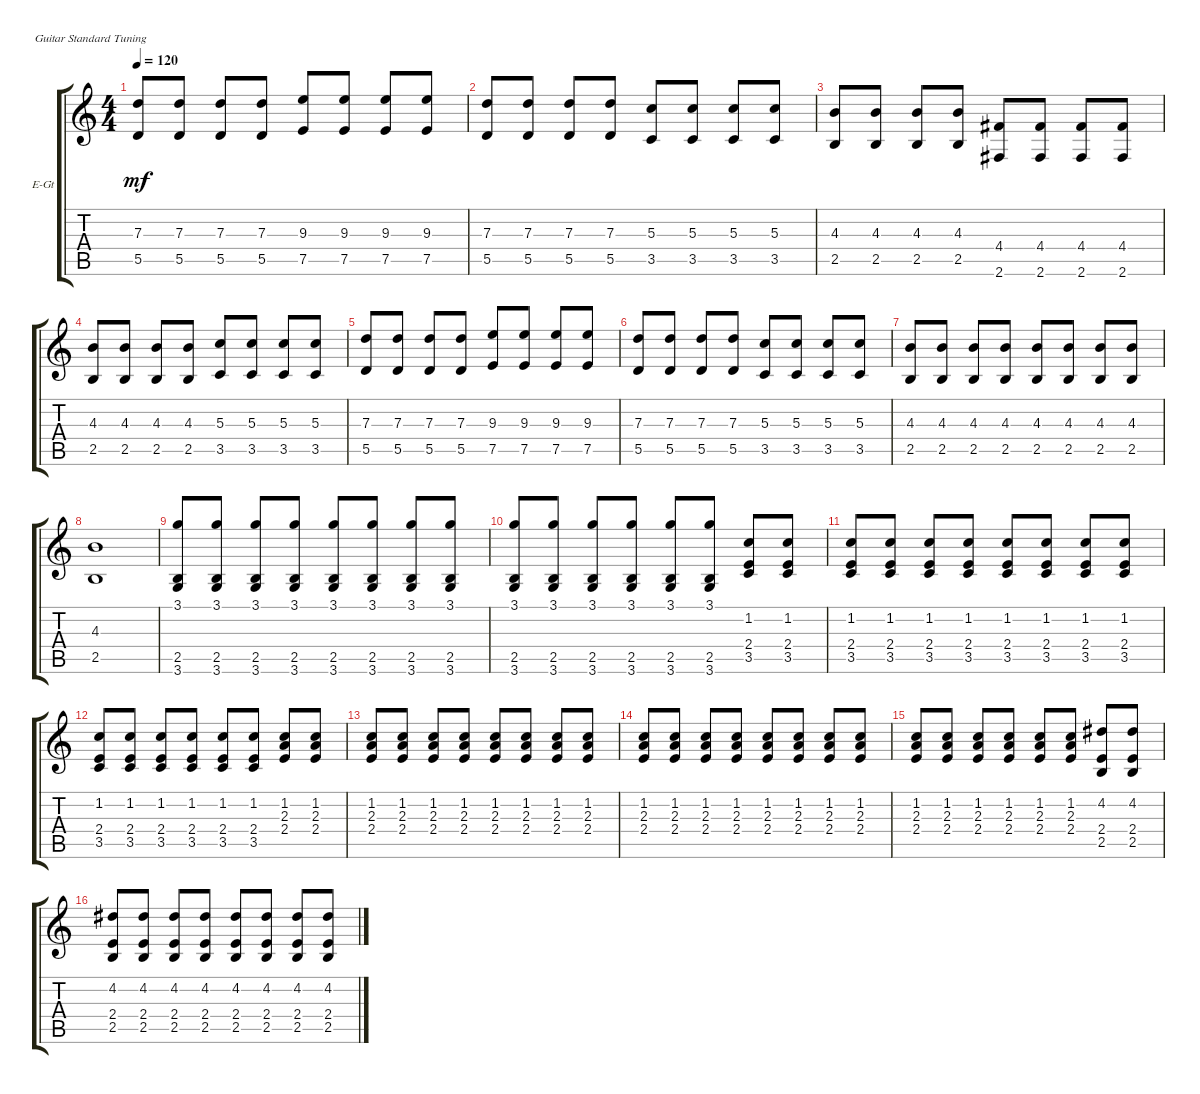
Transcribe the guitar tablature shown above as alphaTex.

\defaultSystemsLayout 4
\bracketExtendMode groupsimilarinstruments
\firstSystemTrackNameOrientation horizontal
\otherSystemsTrackNameOrientation horizontal
\track ("Electric Guitar" "E-Gt") {instrument distortionguitar}
\staff {score tabs}
\tuning (E4 B3 G3 D3 A2 E2)
\ts (4 4)
\tempo 120
\clef g2
\ks c
(5.5 7.3).8{dy mf} (5.5 7.3).8 (5.5 7.3).8 (5.5 7.3).8 (7.5 9.3).8 (7.5 9.3).8 (7.5 9.3).8 (7.5 9.3).8 |
(5.5 7.3).8 (5.5 7.3).8 (5.5 7.3).8 (5.5 7.3).8 (3.5 5.3).8 (3.5 5.3).8 (3.5 5.3).8 (3.5 5.3).8 |
(2.5 4.3).8 (2.5 4.3).8 (2.5 4.3).8 (2.5 4.3).8 (2.6 4.4).8 (2.6 4.4).8 (2.6 4.4).8 (2.6 4.4).8 |
(2.5 4.3).8 (2.5 4.3).8 (2.5 4.3).8 (2.5 4.3).8 (3.5 5.3).8 (3.5 5.3).8 (3.5 5.3).8 (3.5 5.3).8 |
(5.5 7.3).8 (5.5 7.3).8 (5.5 7.3).8 (5.5 7.3).8 (7.5 9.3).8 (7.5 9.3).8 (7.5 9.3).8 (7.5 9.3).8 |
(5.5 7.3).8 (5.5 7.3).8 (5.5 7.3).8 (5.5 7.3).8 (3.5 5.3).8 (3.5 5.3).8 (3.5 5.3).8 (3.5 5.3).8 |
(2.5 4.3).8 (2.5 4.3).8 (2.5 4.3).8 (2.5 4.3).8 (4.3 2.5).8 (4.3 2.5).8 (4.3 2.5).8 (4.3 2.5).8 |
(4.3 2.5).1 |
(2.5 3.6 3.1).8 (2.5 3.6 3.1).8 (2.5 3.6 3.1).8 (2.5 3.6 3.1).8 (2.5 3.6 3.1).8 (2.5 3.6 3.1).8 (2.5 3.6 3.1).8 (3.1 2.5 3.6).8 |
(2.5 3.6 3.1).8 (2.5 3.6 3.1).8 (2.5 3.6 3.1).8 (2.5 3.6 3.1).8 (2.5 3.6 3.1).8 (2.5 3.6 3.1).8 (1.2 2.4 3.5).8 (1.2 2.4 3.5).8 |
(1.2 2.4 3.5).8 (1.2 2.4 3.5).8 (1.2 2.4 3.5).8 (1.2 2.4 3.5).8 (1.2 2.4 3.5).8 (1.2 2.4 3.5).8 (1.2 2.4 3.5).8 (1.2 2.4 3.5).8 |
(1.2 2.4 3.5).8 (1.2 2.4 3.5).8 (1.2 2.4 3.5).8 (1.2 2.4 3.5).8 (1.2 2.4 3.5).8 (1.2 2.4 3.5).8 (2.3 1.2 2.4).8 (2.3 1.2 2.4).8 |
(2.3 1.2 2.4).8 (2.3 1.2 2.4).8 (2.3 1.2 2.4).8 (2.3 1.2 2.4).8 (2.3 1.2 2.4).8 (2.3 1.2 2.4).8 (2.3 1.2 2.4).8 (2.3 1.2 2.4).8 |
(2.3 1.2 2.4).8 (2.3 1.2 2.4).8 (2.3 1.2 2.4).8 (2.3 1.2 2.4).8 (2.3 1.2 2.4).8 (2.3 1.2 2.4).8 (2.3 1.2 2.4).8 (2.3 1.2 2.4).8 |
(2.3 1.2 2.4).8 (2.3 1.2 2.4).8 (2.3 1.2 2.4).8 (2.3 1.2 2.4).8 (2.3 1.2 2.4).8 (2.3 1.2 2.4).8 (4.2 2.4 2.5).8 (4.2 2.4 2.5).8 |
(4.2 2.4 2.5).8 (4.2 2.4 2.5).8 (4.2 2.4 2.5).8 (4.2 2.4 2.5).8 (4.2 2.4 2.5).8 (4.2 2.4 2.5).8 (4.2 2.4 2.5).8 (4.2 2.4 2.5).8
